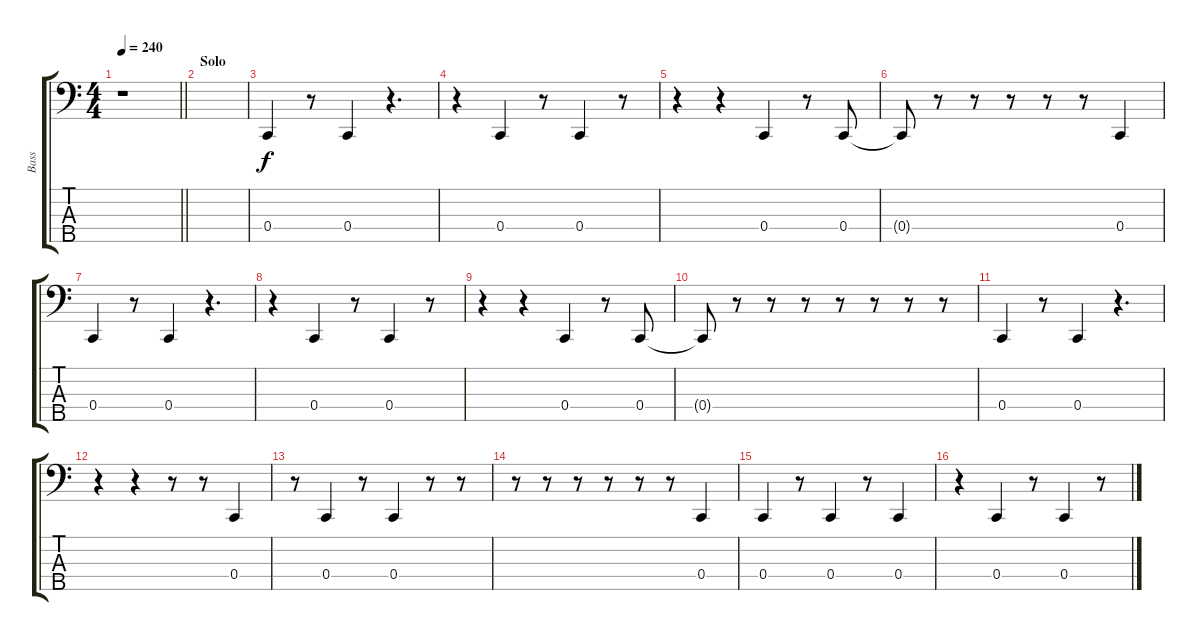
\track ("Bass" "Bass") {instrument electricbassfinger}
\staff {score tabs}
\tuning (F2 C2 G1 C1 G0) {hide}
\ts (4 4)
\tempo 240
\clef f4
\barLineRight lightlight
\ks c
r.1{dy f} |
\section ("" "Solo")
|
0.4.4 r.8 0.4.4 r.4{d} |
r.4 0.4.4 r.8 0.4.4 r.8 |
r.4 r.4 0.4.4 r.8 0.4.8 |
0.4{t}.8 r.8 r.8 r.8 r.8 r.8 0.4.4 |
0.4.4 r.8 0.4.4 r.4{d} |
r.4 0.4.4 r.8 0.4.4 r.8 |
r.4 r.4 0.4.4 r.8 0.4.8 |
0.4{t}.8 r.8 r.8 r.8 r.8 r.8 r.8 r.8 |
0.4.4 r.8 0.4.4 r.4{d} |
r.4 r.4 r.8 r.8 0.4.4 |
r.8 0.4.4 r.8 0.4.4 r.8 r.8 |
r.8 r.8 r.8 r.8 r.8 r.8 0.4.4 |
0.4.4 r.8 0.4.4 r.8 0.4.4 |
r.4 0.4.4 r.8 0.4.4 r.8
